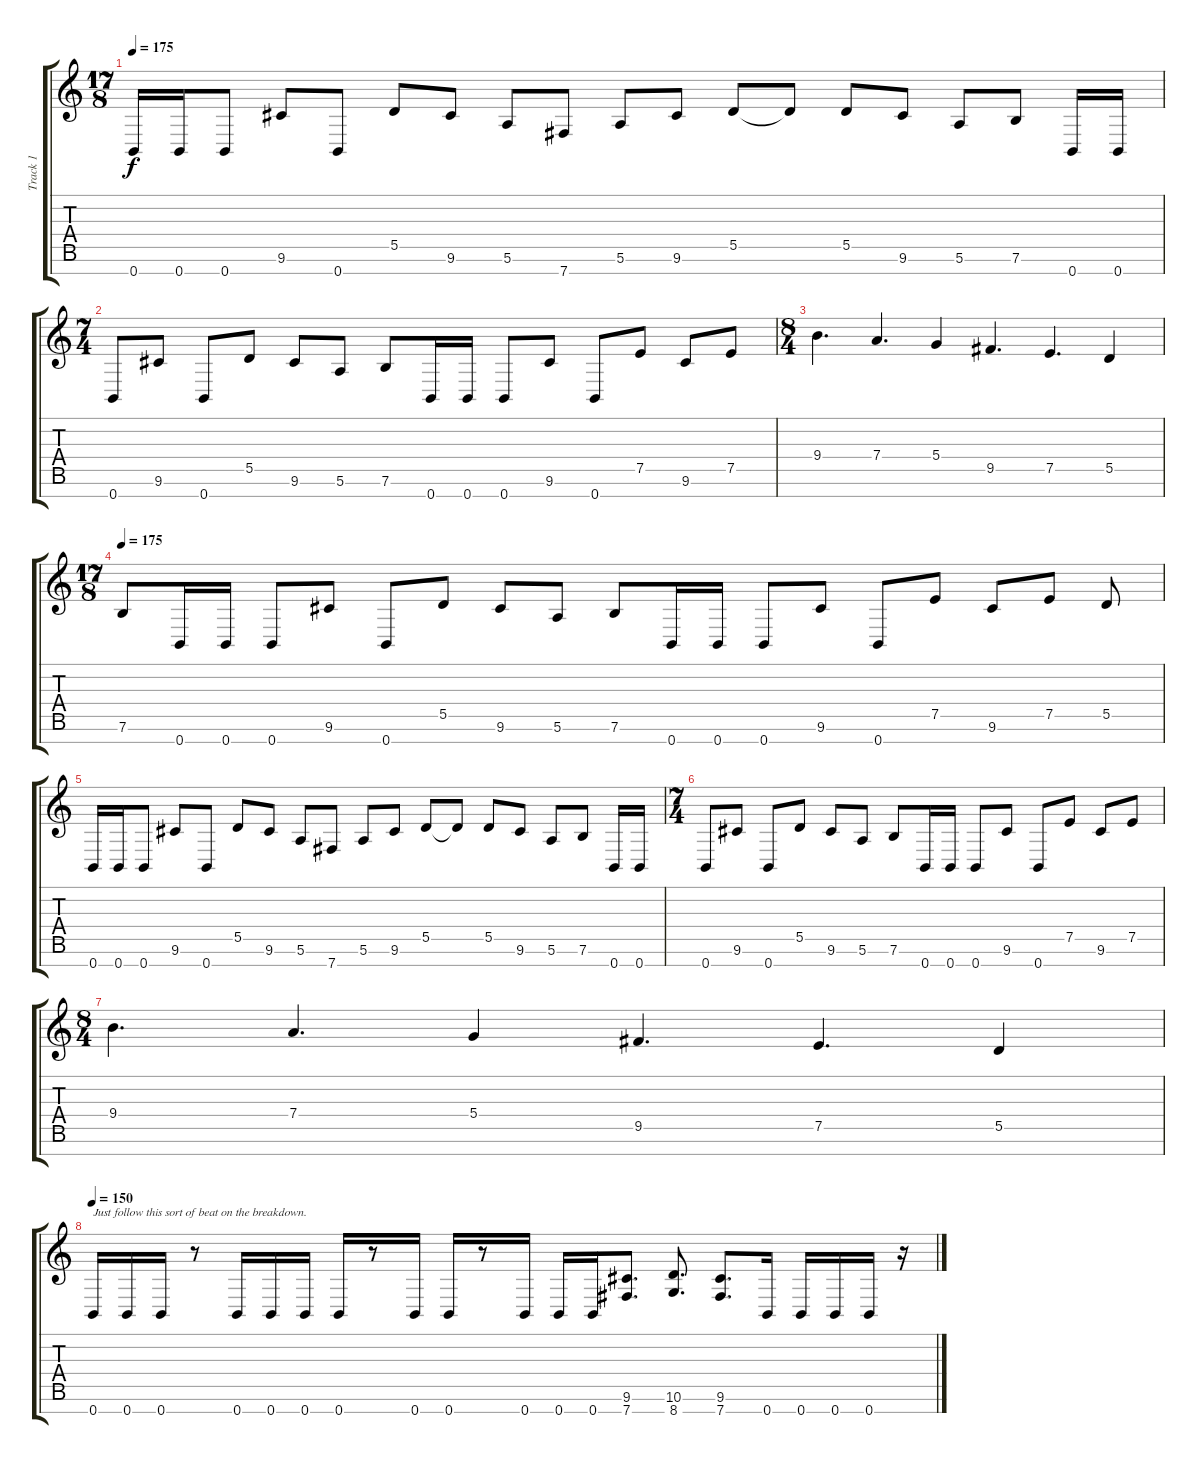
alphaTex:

\track ("Track 1" "Track 1") {instrument distortionguitar}
\staff {score tabs}
\tuning (E4 B3 G3 D3 A2 E2 B1) {hide}
\ts (17 8)
\tempo 175
\clef g2
\ks c
0.7.16{dy f} 0.7.16 0.7.8 9.6.8 0.7.8 5.5.8 9.6.8 5.6.8 7.7.8 5.6.8 9.6.8 5.5.8 5.5{t}.8 5.5.8 9.6.8 5.6.8 7.6.8 0.7.16 0.7.16 |
\ts (7 4)
0.7.8 9.6.8 0.7.8 5.5.8 9.6.8 5.6.8 7.6.8 0.7.16 0.7.16 0.7.8 9.6.8 0.7.8 7.5.8 9.6.8 7.5.8 |
\ts (8 4)
9.4.4{d} 7.4.4{d} 5.4.4 9.5.4{d} 7.5.4{d} 5.5.4 |
\ts (17 8)
\tempo 175
7.6.8 0.7.16 0.7.16 0.7.8 9.6.8 0.7.8 5.5.8 9.6.8 5.6.8 7.6.8 0.7.16 0.7.16 0.7.8 9.6.8 0.7.8 7.5.8 9.6.8 7.5.8 5.5.8 |
0.7.16 0.7.16 0.7.8 9.6.8 0.7.8 5.5.8 9.6.8 5.6.8 7.7.8 5.6.8 9.6.8 5.5.8 5.5{t}.8 5.5.8 9.6.8 5.6.8 7.6.8 0.7.16 0.7.16 |
\ts (7 4)
0.7.8 9.6.8 0.7.8 5.5.8 9.6.8 5.6.8 7.6.8 0.7.16 0.7.16 0.7.8 9.6.8 0.7.8 7.5.8 9.6.8 7.5.8 |
\ts (8 4)
9.4.4{d} 7.4.4{d} 5.4.4 9.5.4{d} 7.5.4{d} 5.5.4 |
\tempo 150
0.7.16{txt "Just follow this sort of beat on the breakdown."} 0.7.16 0.7.16 r.8 0.7.16 0.7.16 0.7.16 0.7.16 r.8 0.7.16 0.7.16 r.8 0.7.16 0.7.16 0.7.16 (9.6 7.7).8{d} (10.6 8.7).8{d} (9.6 7.7).8{d} 0.7.16 0.7.16 0.7.16 0.7.16 r.16
